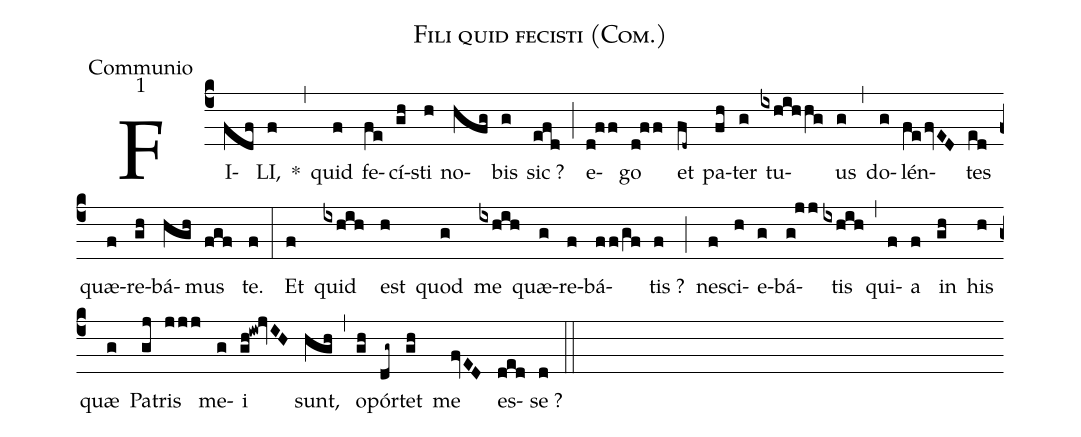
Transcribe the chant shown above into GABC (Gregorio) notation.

name:Fili quid fecisti (Com.);
office-part:Communio;
mode:1;
%%
(c4) FI(fdf)LI,(f) *(,) quid(f) fe(fe)cí(gh)sti(h) no(hfg)bis(g) sic ?(efd) (;) e(d!ff)go(d!ff) et(fd~) pa(fh)ter(g) tu(ixhihhg)us(g) (,) do(g)lén(fefvED)tes(ed) quæ(f)re(gh)bá(hgh)mus(fgf) te.(f) (:) Et(f) quid(ixhih) est(h) quod(g) me(ixhih) quæ(g)re(f)bá(ff/gf)tis ?(f) (;) ne(f)sci(h)e(g)bá(g!jj)tis(ixhih) (,) qui(f)a(f) in(gh) his(h) quæ(g) Pa(gj)tris(jjj) me(g)i(gh!iw!jvIH) sunt,(hgh) (,) o(gh)pór(dg~)tet(gh) me(fvED) es(ded)se ?(d) (::)
